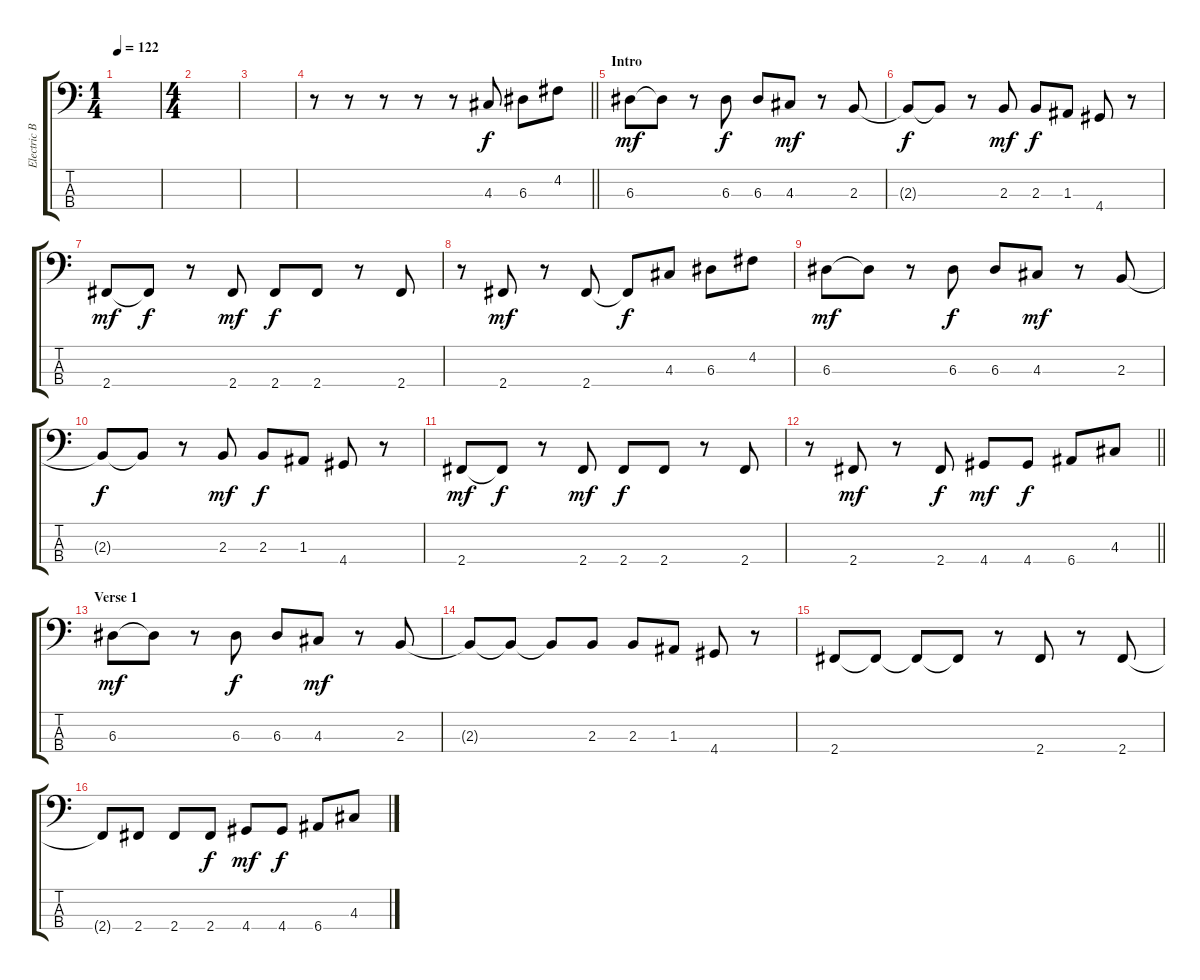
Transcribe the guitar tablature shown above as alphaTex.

\track ("Electric Bass" "Electric B") {instrument electricbassfinger}
\staff {score tabs}
\tuning (G2 D2 A1 E1) {hide}
\ts (1 4)
\tempo 122
\clef f4
\ks c
|
\ts (4 4)
|
|
\barLineRight lightlight
r.8 r.8 r.8 r.8 r.8 4.3.8 6.3.8 4.2.8 |
\section ("" "Intro")
6.3.8{dy mf} 6.3{t}.8 r.8 6.3.8{dy f} 6.3.8 4.3.8{dy mf} r.8 2.3.8 |
2.3{t}.8{dy f} 2.3{t}.8 r.8 2.3.8{dy mf} 2.3.8{dy f} 1.3.8 4.4.8 r.8 |
2.4.8{dy mf} 2.4{t}.8{dy f} r.8 2.4.8{dy mf} 2.4.8{dy f} 2.4.8 r.8 2.4.8 |
r.8 2.4.8{dy mf} r.8 2.4.8 2.4{t}.8{dy f} 4.3.8 6.3.8 4.2.8 |
6.3.8{dy mf} 6.3{t}.8 r.8 6.3.8{dy f} 6.3.8 4.3.8{dy mf} r.8 2.3.8 |
2.3{t}.8{dy f} 2.3{t}.8 r.8 2.3.8{dy mf} 2.3.8{dy f} 1.3.8 4.4.8 r.8 |
2.4.8{dy mf} 2.4{t}.8{dy f} r.8 2.4.8{dy mf} 2.4.8{dy f} 2.4.8 r.8 2.4.8 |
\barLineRight lightlight
r.8 2.4.8{dy mf} r.8 2.4.8{dy f} 4.4.8{dy mf} 4.4.8{dy f} 6.4.8 4.3.8 |
\section ("" "Verse 1")
6.3.8{dy mf} 6.3{t}.8 r.8 6.3.8{dy f} 6.3.8 4.3.8{dy mf} r.8 2.3.8 |
2.3{t}.8 2.3{t}.8 2.3{t}.8 2.3.8 2.3.8 1.3.8 4.4.8 r.8 |
2.4.8 2.4{t}.8 2.4{t}.8 2.4{t}.8 r.8 2.4.8 r.8 2.4.8 |
2.4{t}.8 2.4.8 2.4.8 2.4.8{dy f} 4.4.8{dy mf} 4.4.8{dy f} 6.4.8 4.3.8
